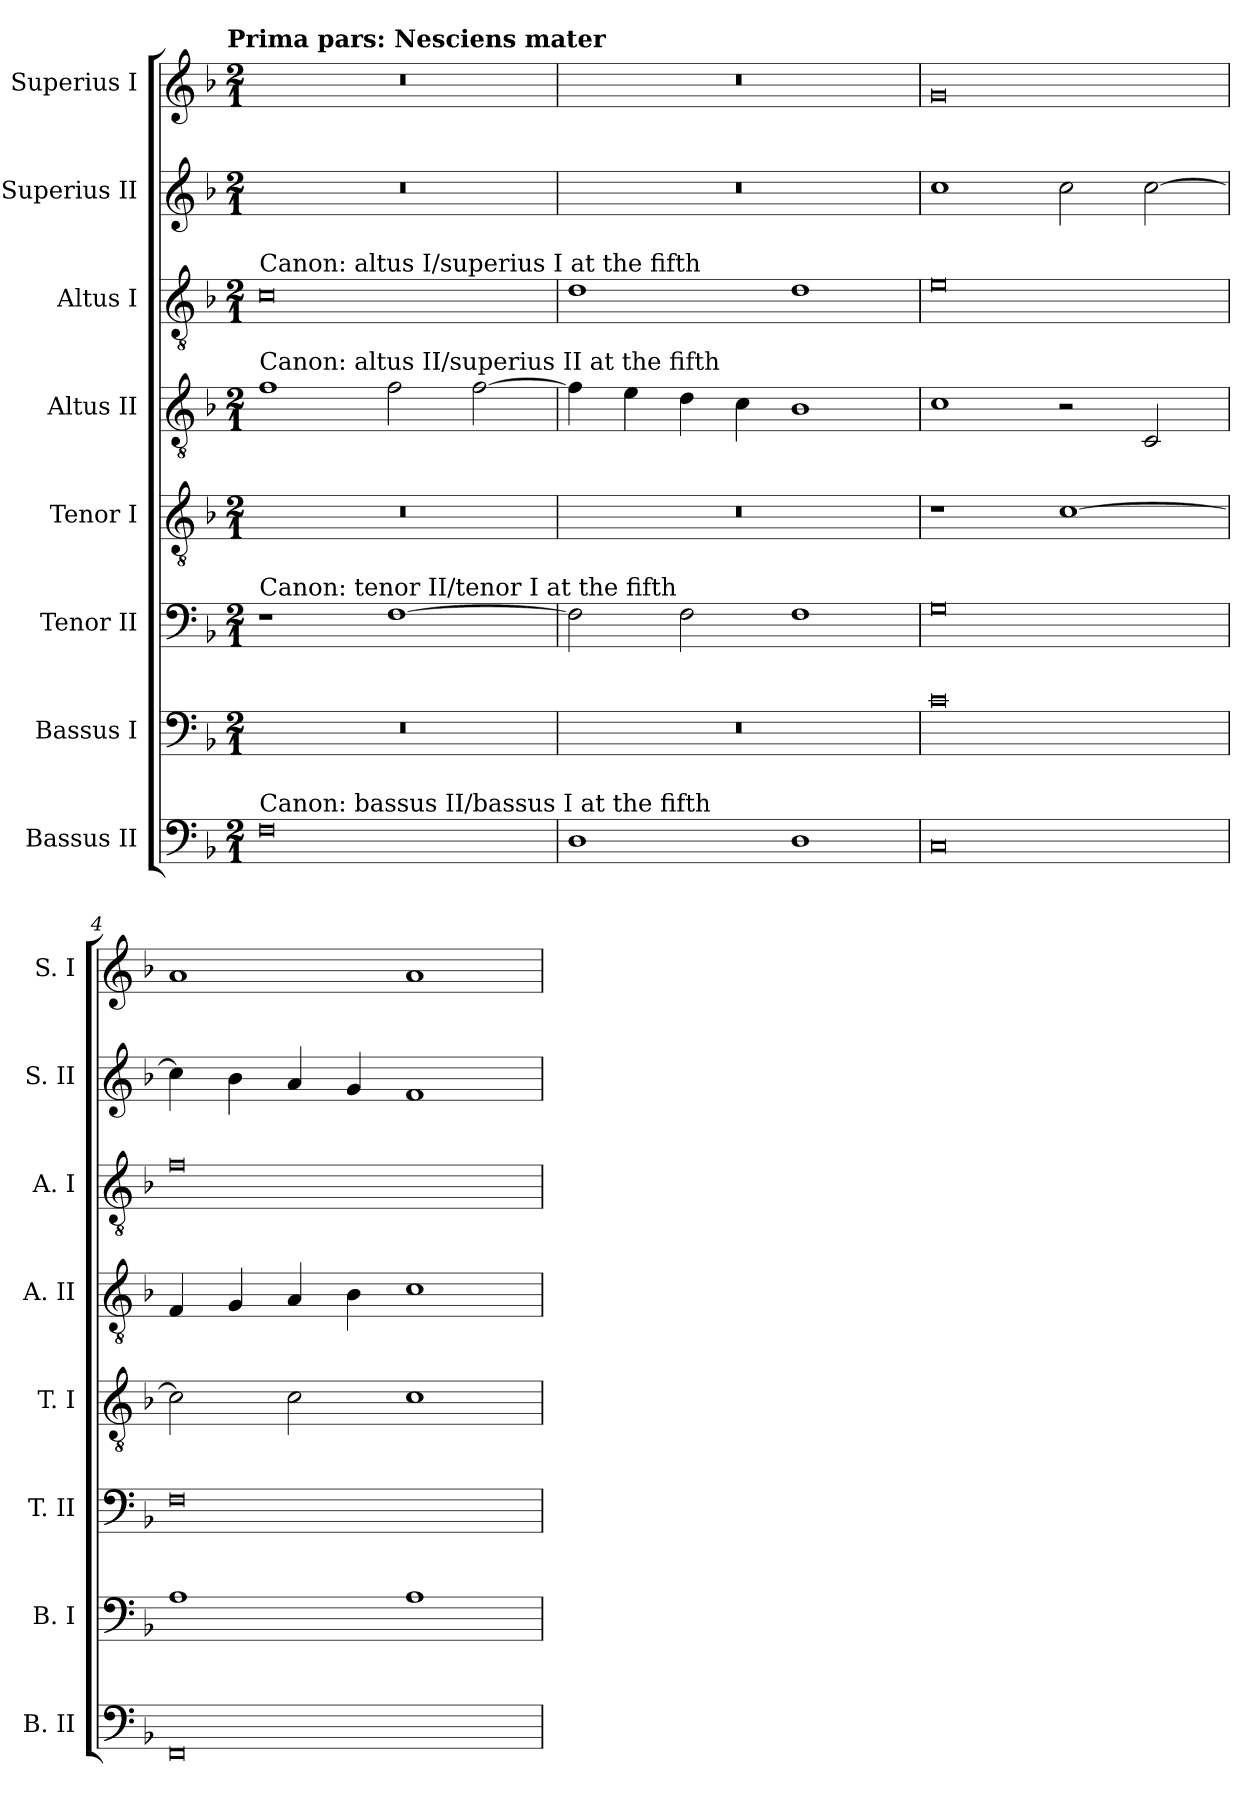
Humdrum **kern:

**kern	**kern	**kern	**kern	**kern	**kern	**kern	**kern
*part8	*part7	*part6	*part5	*part4	*part3	*part2	*part1
*staff8	*staff7	*staff6	*staff5	*staff4	*staff3	*staff2	*staff1
*I"Bassus II	*I"Bassus I	*I"Tenor II	*I"Tenor I	*I"Altus II	*I"Altus I	*I"Superius II	*I"Superius I
*I'B. II	*I'B. I	*I'T. II	*I'T. I	*I'A. II	*I'A. I	*I'S. II	*I'S. I
*clefF4	*clefF4	*clefF4	*clefGv2	*clefGv2	*clefGv2	*clefG2	*clefG2
*k[b-]	*k[b-]	*k[b-]	*k[b-]	*k[b-]	*k[b-]	*k[b-]	*k[b-]
*F:	*F:	*F:	*F:	*F:	*F:	*F:	*F:
!!LO:TX:omd:t=Prima pars&colon; Nesciens mater
*M2/1	*M2/1	*M2/1	*M2/1	*M2/1	*M2/1	*M2/1	*M2/1
=1	=1	=1	=1	=1	=1	=1	=1
!	!	!	!	!	!LO:TX:a:t=Canon&colon; altus I/superius I at the fifth	!	!
!	!	!	!	!LO:TX:a:t=Canon&colon; altus II/superius II at the fifth	!	!	!
!	!	!LO:TX:a:t=Canon&colon; tenor II/tenor I at the fifth	!	!	!	!	!
!LO:TX:a:t=Canon&colon; bassus II/bassus I at the fifth	!	!	!	!	!	!	!
0F	0r	1r	0r	1f	0c	0r	0r
.	.	[1F	.	2f	.	.	.
.	.	.	.	[2f	.	.	.
=2	=2	=2	=2	=2	=2	=2	=2
1D	0r	2F]	0r	4f]	1d	0r	0r
.	.	.	.	4e	.	.	.
.	.	2F	.	4d	.	.	.
.	.	.	.	4c	.	.	.
1D	.	1F	.	1B-	1d	.	.
=3	=3	=3	=3	=3	=3	=3	=3
0C	0c	0G	1r	1c	0e	1cc	0g
.	.	.	[1c	2r	.	2cc	.
.	.	.	.	2C	.	[2cc	.
=4	=4	=4	=4	=4	=4	=4	=4
0FF	1A	0F	2c]	4F	0f	4cc]	1a
.	.	.	.	4G	.	4b-	.
.	.	.	2c	4A	.	4a	.
.	.	.	.	4B-	.	4g	.
.	1A	.	1c	1c	.	1f	1a
=	=	=	=	=	=	=	=
*-	*-	*-	*-	*-	*-	*-	*-
